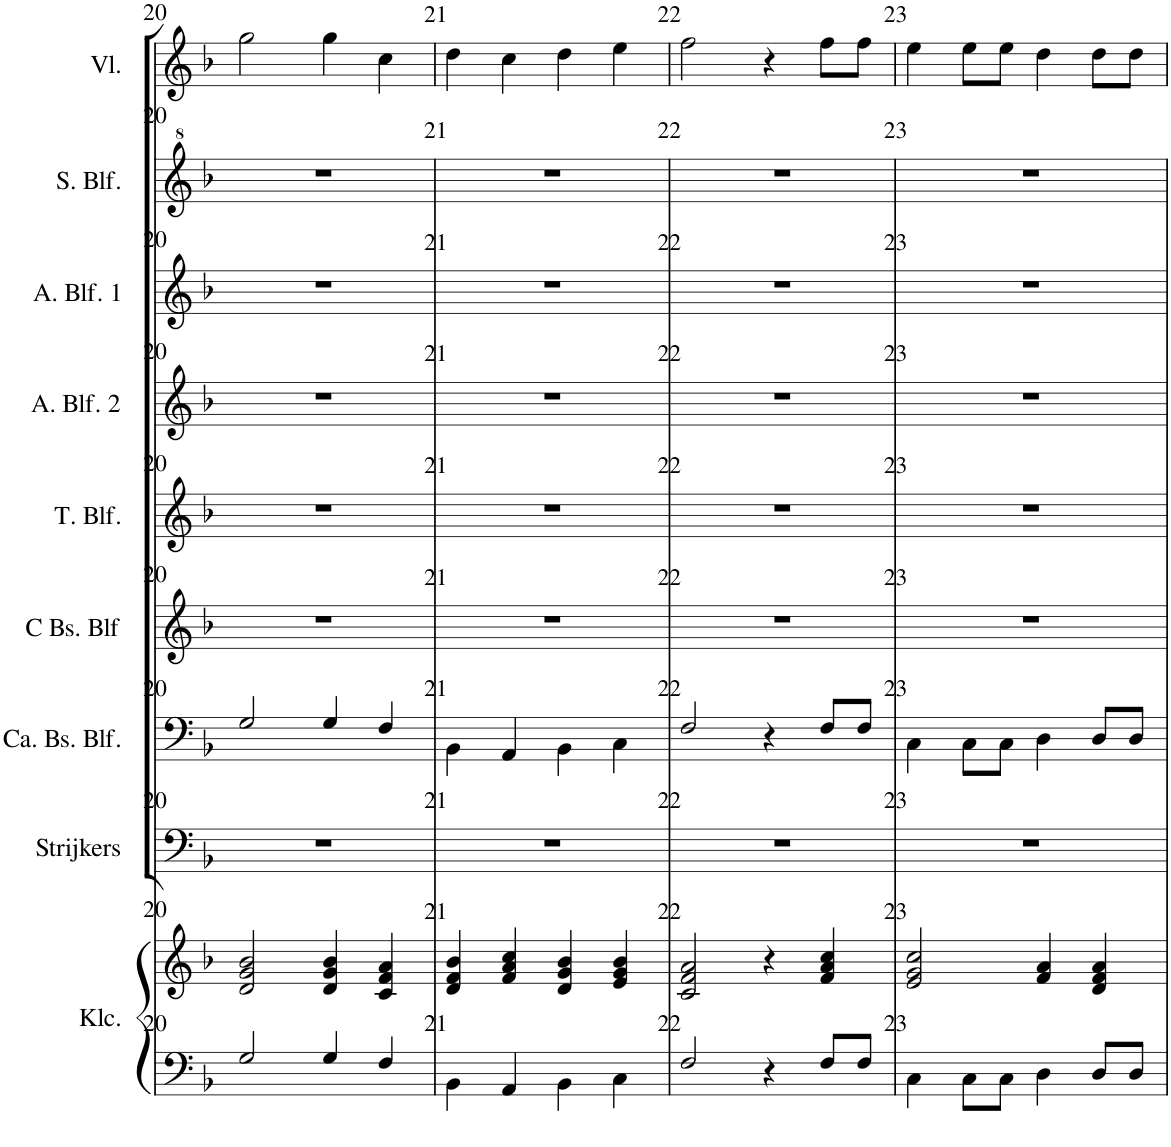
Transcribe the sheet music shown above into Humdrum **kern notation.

**kern	**kern	**kern	**kern	**kern	**kern	**kern	**kern	**kern	**kern
*part9	*part9	*part8	*part7	*part6	*part5	*part4	*part3	*part2	*part1
*staff10	*staff9	*staff8	*staff7	*staff6	*staff5	*staff4	*staff3	*staff2	*staff1
*I"Klavecimbel	*	*I"Strijkers	*I"Contrabas-blokfluit	*I"C Bas-blokfluit	*I"Tenor-blokfluit	*I"Alt-blokfluit 2	*I"Alt-blokfluit 1	*I"Sopraan-blokfluit	*I"Viool
*I'Klc.	*	*I'Strijkers	*I'Ca. Bs. Blf.	*I'C Bs. Blf	*I'T. Blf.	*I'A. Blf. 2	*I'A. Blf. 1	*I'S. Blf.	*I'Vl.
!!LO:PB:g=z
*clefF4	*clefG2	*clefF4	*clefF4	*clefG2	*clefG2	*clefG2	*clefG2	*clefG^2	*clefG2
*k[b-]	*k[b-]	*k[b-]	*k[b-]	*k[b-]	*k[b-]	*k[b-]	*k[b-]	*k[b-]	*k[b-]
*M4/4	*M4/4	*M4/4	*M4/4	*M4/4	*M4/4	*M4/4	*M4/4	*M4/4	*M4/4
*met(c)	*met(c)	*met(c)	*met(c)	*met(c)	*met(c)	*met(c)	*met(c)	*met(c)	*met(c)
=20	=20	=20	=20	=20	=20	=20	=20	=20	=20
2G/	2d/ 2g/ 2b-/	1r	2G/	1r	1r	1r	1r	1r	2gg\
4G/	4d/ 4g/ 4b-/	.	4G/	.	.	.	.	.	4gg\
4F/	4c/ 4f/ 4a/	.	4F/	.	.	.	.	.	4cc\
=21	=21	=21	=21	=21	=21	=21	=21	=21	=21
4BB-\	4d/ 4f/ 4b-/	1r	4BB-\	1r	1r	1r	1r	1r	4dd\
4AA/	4f/ 4a/ 4cc/	.	4AA/	.	.	.	.	.	4cc\
4BB-\	4d/ 4g/ 4b-/	.	4BB-\	.	.	.	.	.	4dd\
4C\	4e/ 4g/ 4b-/	.	4C\	.	.	.	.	.	4ee\
=22	=22	=22	=22	=22	=22	=22	=22	=22	=22
2F/	2c/ 2f/ 2a/	1r	2F/	1r	1r	1r	1r	1r	2ff\
4r	4r	.	4r	.	.	.	.	.	4r
8F/L	4f/ 4a/ 4cc/	.	8F/L	.	.	.	.	.	8ff\L
8F/J	.	.	8F/J	.	.	.	.	.	8ff\J
=23	=23	=23	=23	=23	=23	=23	=23	=23	=23
4C\	2e/ 2g/ 2cc/	1r	4C\	1r	1r	1r	1r	1r	4ee\
8C\L	.	.	8C\L	.	.	.	.	.	8ee\L
8C\J	.	.	8C\J	.	.	.	.	.	8ee\J
4D\	4f/ 4a/	.	4D\	.	.	.	.	.	4dd\
8D/L	4d/ 4f/ 4a/	.	8D/L	.	.	.	.	.	8dd\L
8D/J	.	.	8D/J	.	.	.	.	.	8dd\J
=	=	=	=	=	=	=	=	=	=
*-	*-	*-	*-	*-	*-	*-	*-	*-	*-
